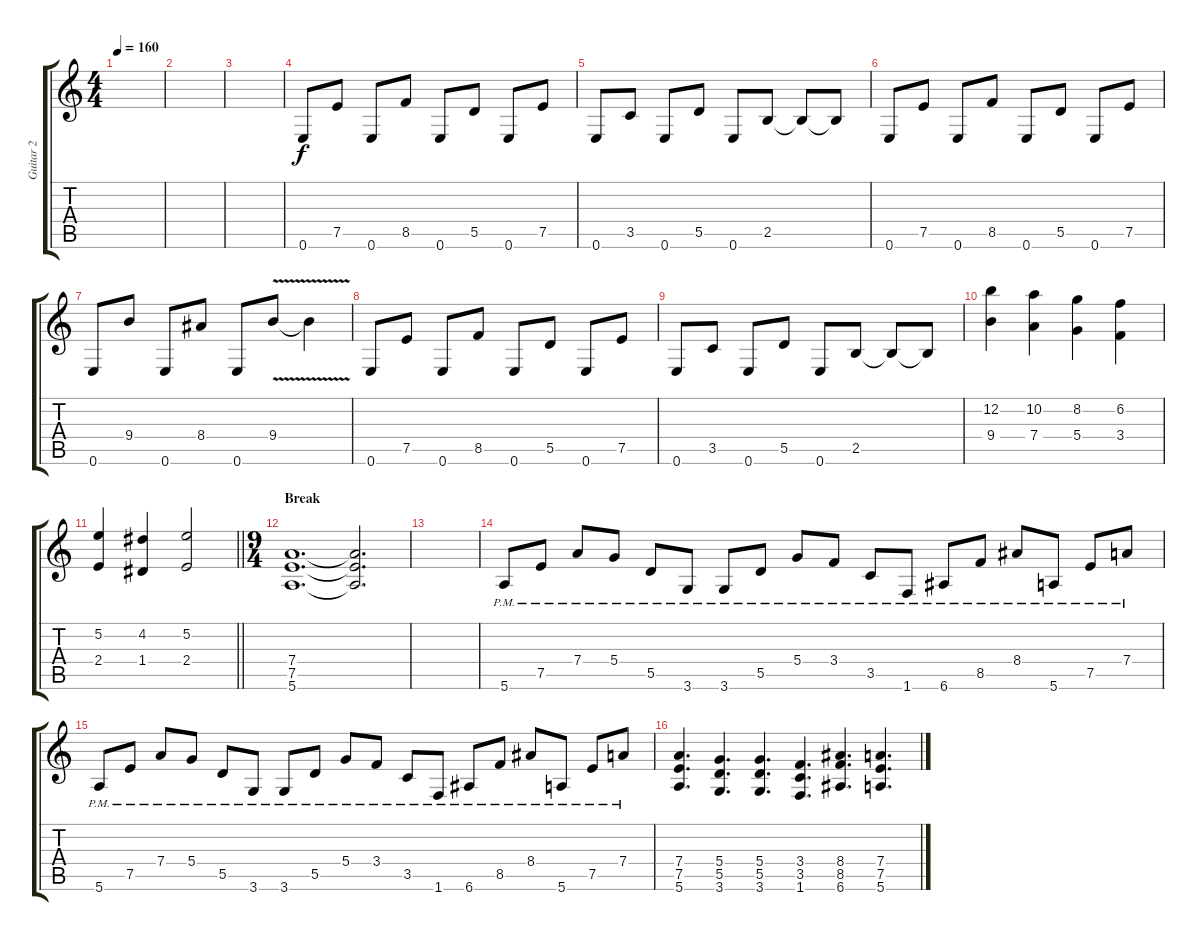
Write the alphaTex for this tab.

\track ("Guitar 2" "Guitar 2") {instrument distortionguitar}
\staff {score tabs}
\tuning (E4 B3 G3 D3 A2 E2) {hide}
\ts (4 4)
\tempo 160
\clef g2
\ks c
|
|
|
0.6.8 7.5.8 0.6.8 8.5.8 0.6.8 5.5.8 0.6.8 7.5.8 |
0.6.8 3.5.8 0.6.8 5.5.8 0.6.8 2.5.8 2.5{t}.8 2.5{t}.8 |
0.6.8 7.5.8 0.6.8 8.5.8 0.6.8 5.5.8 0.6.8 7.5.8 |
0.6.8 9.4.8 0.6.8 8.4.8 0.6.8 9.4{v}.8 9.4{v t}.4 |
0.6.8 7.5.8 0.6.8 8.5.8 0.6.8 5.5.8 0.6.8 7.5.8 |
0.6.8 3.5.8 0.6.8 5.5.8 0.6.8 2.5.8 2.5{t}.8 2.5{t}.8 |
(12.2 9.4).4 (10.2 7.4).4 (8.2 5.4).4 (6.2 3.4).4 |
\barLineRight lightlight
(5.2 2.4).4 (4.2 1.4).4 (5.2 2.4).2 |
\ts (9 4)
\section ("" "Break")
(7.4 7.5 5.6).1{d volume 0} (7.4{t} 7.5{t} 5.6{t}).2{d} |
|
5.6{pm}.8{volume 10} 7.5{pm}.8 7.4{pm}.8 5.4{pm}.8 5.5{pm}.8 3.6{pm}.8 3.6{pm}.8 5.5{pm}.8 5.4{pm}.8 3.4{pm}.8 3.5{pm}.8 1.6{pm}.8 6.6{pm}.8 8.5{pm}.8 8.4{pm}.8 5.6{pm}.8 7.5{pm}.8 7.4{pm}.8 |
5.6{pm}.8{volume 10} 7.5{pm}.8 7.4{pm}.8 5.4{pm}.8 5.5{pm}.8 3.6{pm}.8 3.6{pm}.8 5.5{pm}.8 5.4{pm}.8 3.4{pm}.8 3.5{pm}.8 1.6{pm}.8 6.6{pm}.8 8.5{pm}.8 8.4{pm}.8 5.6{pm}.8 7.5{pm}.8 7.4{pm}.8 |
(7.4 7.5 5.6).4{d} (5.4 5.5 3.6).4{d} (5.4 5.5 3.6).4{d} (3.4 3.5 1.6).4{d} (8.4 8.5 6.6).4{d} (7.4 7.5 5.6).4{d}
